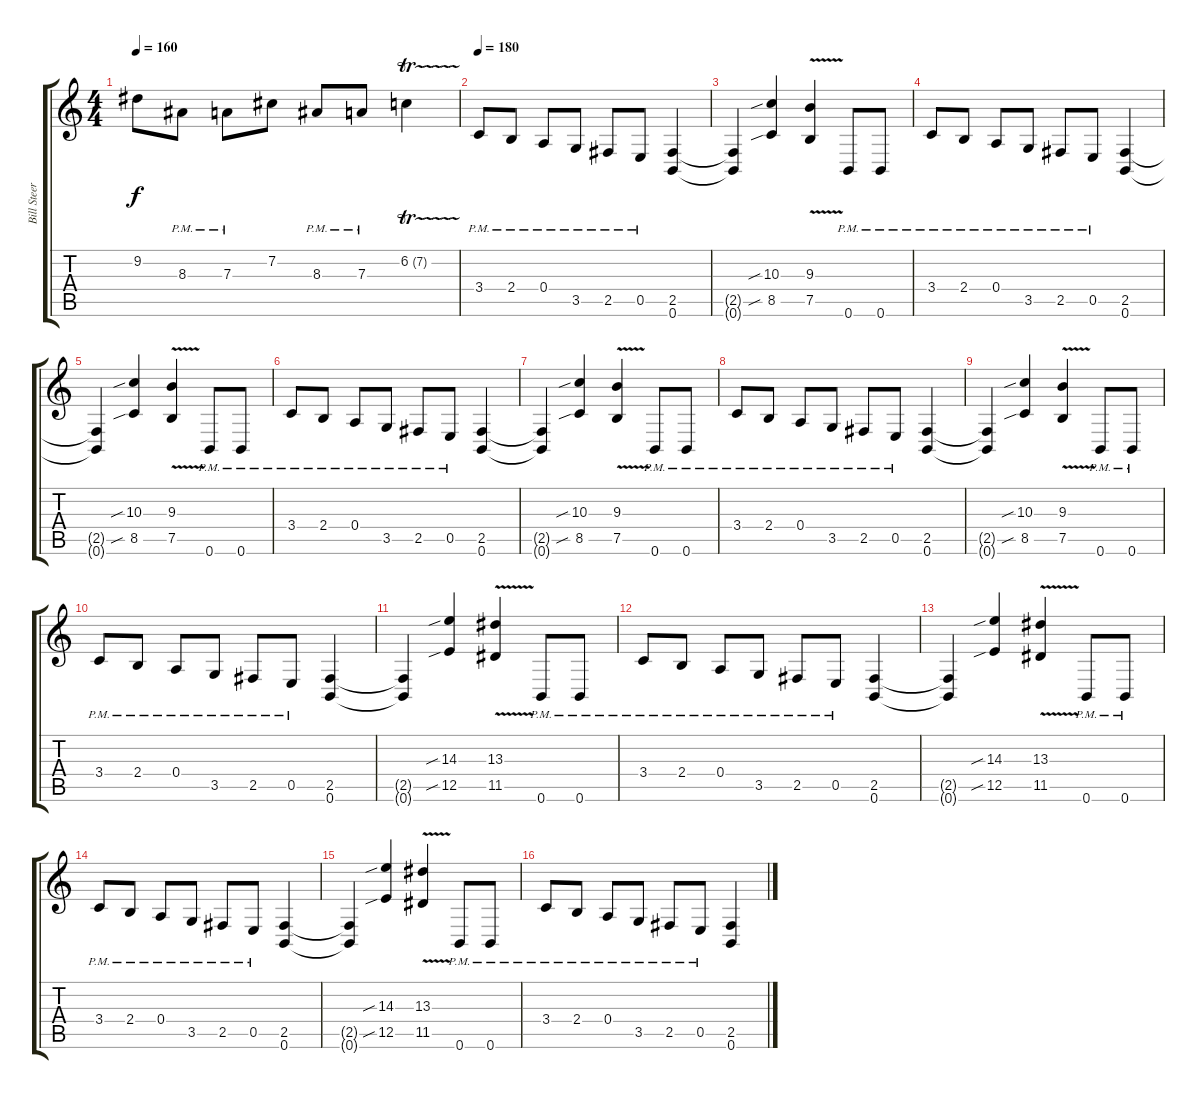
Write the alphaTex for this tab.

\track ("Bill Steer" "Bill Steer") {instrument distortionguitar}
\staff {score tabs}
\tuning (B3 Gb3 D3 A2 E2 B1) {hide}
\ts (4 4)
\tempo 160
\clef g2
\ks c
9.2.8{dy f} 8.3{pm}.8 7.3{pm}.8 7.2.8 8.3{pm}.8 7.3{pm}.8 6.2{tr (7 16)}.4 |
\tempo 180
3.4{pm}.8 2.4{pm}.8 0.4{pm}.8 3.5{pm}.8 2.5{pm}.8 0.5{pm}.8 (2.5 0.6).4 |
(2.5{t} 0.6{t}).4 (10.3{sib} 8.5{sib}).4 (9.3{v} 7.5{v}).4 0.6{pm}.8 0.6{pm}.8 |
3.4{pm}.8 2.4{pm}.8 0.4{pm}.8 3.5{pm}.8 2.5{pm}.8 0.5{pm}.8 (2.5 0.6).4 |
(2.5{t} 0.6{t}).4 (10.3{sib} 8.5{sib}).4 (9.3{v} 7.5{v}).4 0.6{pm}.8 0.6{pm}.8 |
3.4{pm}.8 2.4{pm}.8 0.4{pm}.8 3.5{pm}.8 2.5{pm}.8 0.5{pm}.8 (2.5 0.6).4 |
(2.5{t} 0.6{t}).4 (10.3{sib} 8.5{sib}).4 (9.3{v} 7.5{v}).4 0.6{pm}.8 0.6{pm}.8 |
3.4{pm}.8 2.4{pm}.8 0.4{pm}.8 3.5{pm}.8 2.5{pm}.8 0.5{pm}.8 (2.5 0.6).4 |
(2.5{t} 0.6{t}).4 (10.3{sib} 8.5{sib}).4 (9.3{v} 7.5{v}).4 0.6{pm}.8 0.6{pm}.8 |
3.4{pm}.8 2.4{pm}.8 0.4{pm}.8 3.5{pm}.8 2.5{pm}.8 0.5{pm}.8 (2.5 0.6).4 |
(2.5{t} 0.6{t}).4 (14.3{sib} 12.5{sib}).4 (13.3{v} 11.5{v}).4 0.6{pm}.8 0.6{pm}.8 |
3.4{pm}.8 2.4{pm}.8 0.4{pm}.8 3.5{pm}.8 2.5{pm}.8 0.5{pm}.8 (2.5 0.6).4 |
(2.5{t} 0.6{t}).4 (14.3{sib} 12.5{sib}).4 (13.3{v} 11.5{v}).4 0.6{pm}.8 0.6{pm}.8 |
3.4{pm}.8 2.4{pm}.8 0.4{pm}.8 3.5{pm}.8 2.5{pm}.8 0.5{pm}.8 (2.5 0.6).4 |
(2.5{t} 0.6{t}).4 (14.3{sib} 12.5{sib}).4 (13.3{v} 11.5{v}).4 0.6{pm}.8 0.6{pm}.8 |
3.4{pm}.8 2.4{pm}.8 0.4{pm}.8 3.5{pm}.8 2.5{pm}.8 0.5{pm}.8 (2.5 0.6).4
